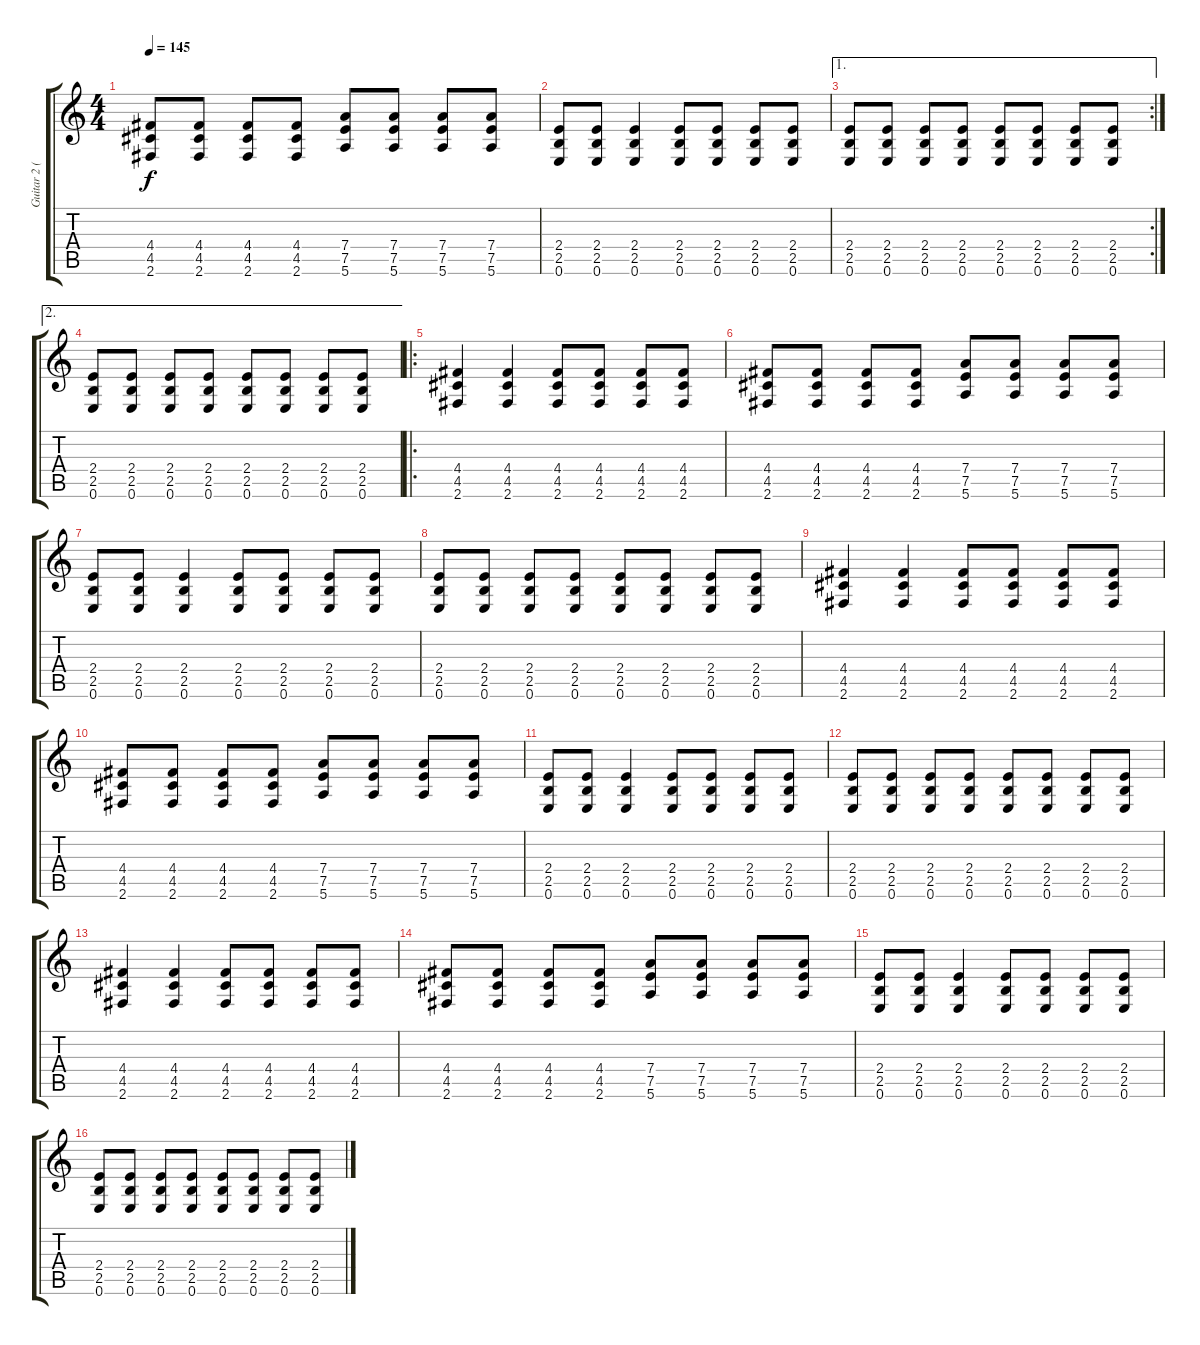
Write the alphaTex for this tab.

\track ("Guitar 2 (Rhythm)" "Guitar 2 (") {instrument distortionguitar}
\staff {score tabs}
\tuning (E4 B3 G3 D3 A2 E2) {hide}
\ts (4 4)
\tempo 145
\clef g2
\ks c
(4.4 4.5 2.6).8{dy f} (4.4 4.5 2.6).8 (4.4 4.5 2.6).8 (4.4 4.5 2.6).8 (7.4 7.5 5.6).8 (7.4 7.5 5.6).8 (7.4 7.5 5.6).8 (7.4 7.5 5.6).8 |
(2.4 2.5 0.6).8 (2.4 2.5 0.6).8 (2.4 2.5 0.6).4 (2.4 2.5 0.6).8 (2.4 2.5 0.6).8 (2.4 2.5 0.6).8 (2.4 2.5 0.6).8 |
\ae 1
\rc 2
(2.4 2.5 0.6).8 (2.4 2.5 0.6).8 (2.4 2.5 0.6).8 (2.4 2.5 0.6).8 (2.4 2.5 0.6).8 (2.4 2.5 0.6).8 (2.4 2.5 0.6).8 (2.4 2.5 0.6).8 |
\ae 2
(2.4 2.5 0.6).8 (2.4 2.5 0.6).8 (2.4 2.5 0.6).8 (2.4 2.5 0.6).8 (2.4 2.5 0.6).8 (2.4 2.5 0.6).8 (2.4 2.5 0.6).8 (2.4 2.5 0.6).8 |
\ro
(4.4 4.5 2.6).4 (4.4 4.5 2.6).4 (4.4 4.5 2.6).8 (4.4 4.5 2.6).8 (4.4 4.5 2.6).8 (4.4 4.5 2.6).8 |
(4.4 4.5 2.6).8 (4.4 4.5 2.6).8 (4.4 4.5 2.6).8 (4.4 4.5 2.6).8 (7.4 7.5 5.6).8 (7.4 7.5 5.6).8 (7.4 7.5 5.6).8 (7.4 7.5 5.6).8 |
(2.4 2.5 0.6).8 (2.4 2.5 0.6).8 (2.4 2.5 0.6).4 (2.4 2.5 0.6).8 (2.4 2.5 0.6).8 (2.4 2.5 0.6).8 (2.4 2.5 0.6).8 |
(2.4 2.5 0.6).8 (2.4 2.5 0.6).8 (2.4 2.5 0.6).8 (2.4 2.5 0.6).8 (2.4 2.5 0.6).8 (2.4 2.5 0.6).8 (2.4 2.5 0.6).8 (2.4 2.5 0.6).8 |
(4.4 4.5 2.6).4 (4.4 4.5 2.6).4 (4.4 4.5 2.6).8 (4.4 4.5 2.6).8 (4.4 4.5 2.6).8 (4.4 4.5 2.6).8 |
(4.4 4.5 2.6).8 (4.4 4.5 2.6).8 (4.4 4.5 2.6).8 (4.4 4.5 2.6).8 (7.4 7.5 5.6).8 (7.4 7.5 5.6).8 (7.4 7.5 5.6).8 (7.4 7.5 5.6).8 |
(2.4 2.5 0.6).8 (2.4 2.5 0.6).8 (2.4 2.5 0.6).4 (2.4 2.5 0.6).8 (2.4 2.5 0.6).8 (2.4 2.5 0.6).8 (2.4 2.5 0.6).8 |
(2.4 2.5 0.6).8 (2.4 2.5 0.6).8 (2.4 2.5 0.6).8 (2.4 2.5 0.6).8 (2.4 2.5 0.6).8 (2.4 2.5 0.6).8 (2.4 2.5 0.6).8 (2.4 2.5 0.6).8 |
(4.4 4.5 2.6).4 (4.4 4.5 2.6).4 (4.4 4.5 2.6).8 (4.4 4.5 2.6).8 (4.4 4.5 2.6).8 (4.4 4.5 2.6).8 |
(4.4 4.5 2.6).8 (4.4 4.5 2.6).8 (4.4 4.5 2.6).8 (4.4 4.5 2.6).8 (7.4 7.5 5.6).8 (7.4 7.5 5.6).8 (7.4 7.5 5.6).8 (7.4 7.5 5.6).8 |
(2.4 2.5 0.6).8 (2.4 2.5 0.6).8 (2.4 2.5 0.6).4 (2.4 2.5 0.6).8 (2.4 2.5 0.6).8 (2.4 2.5 0.6).8 (2.4 2.5 0.6).8 |
(2.4 2.5 0.6).8 (2.4 2.5 0.6).8 (2.4 2.5 0.6).8 (2.4 2.5 0.6).8 (2.4 2.5 0.6).8 (2.4 2.5 0.6).8 (2.4 2.5 0.6).8 (2.4 2.5 0.6).8
